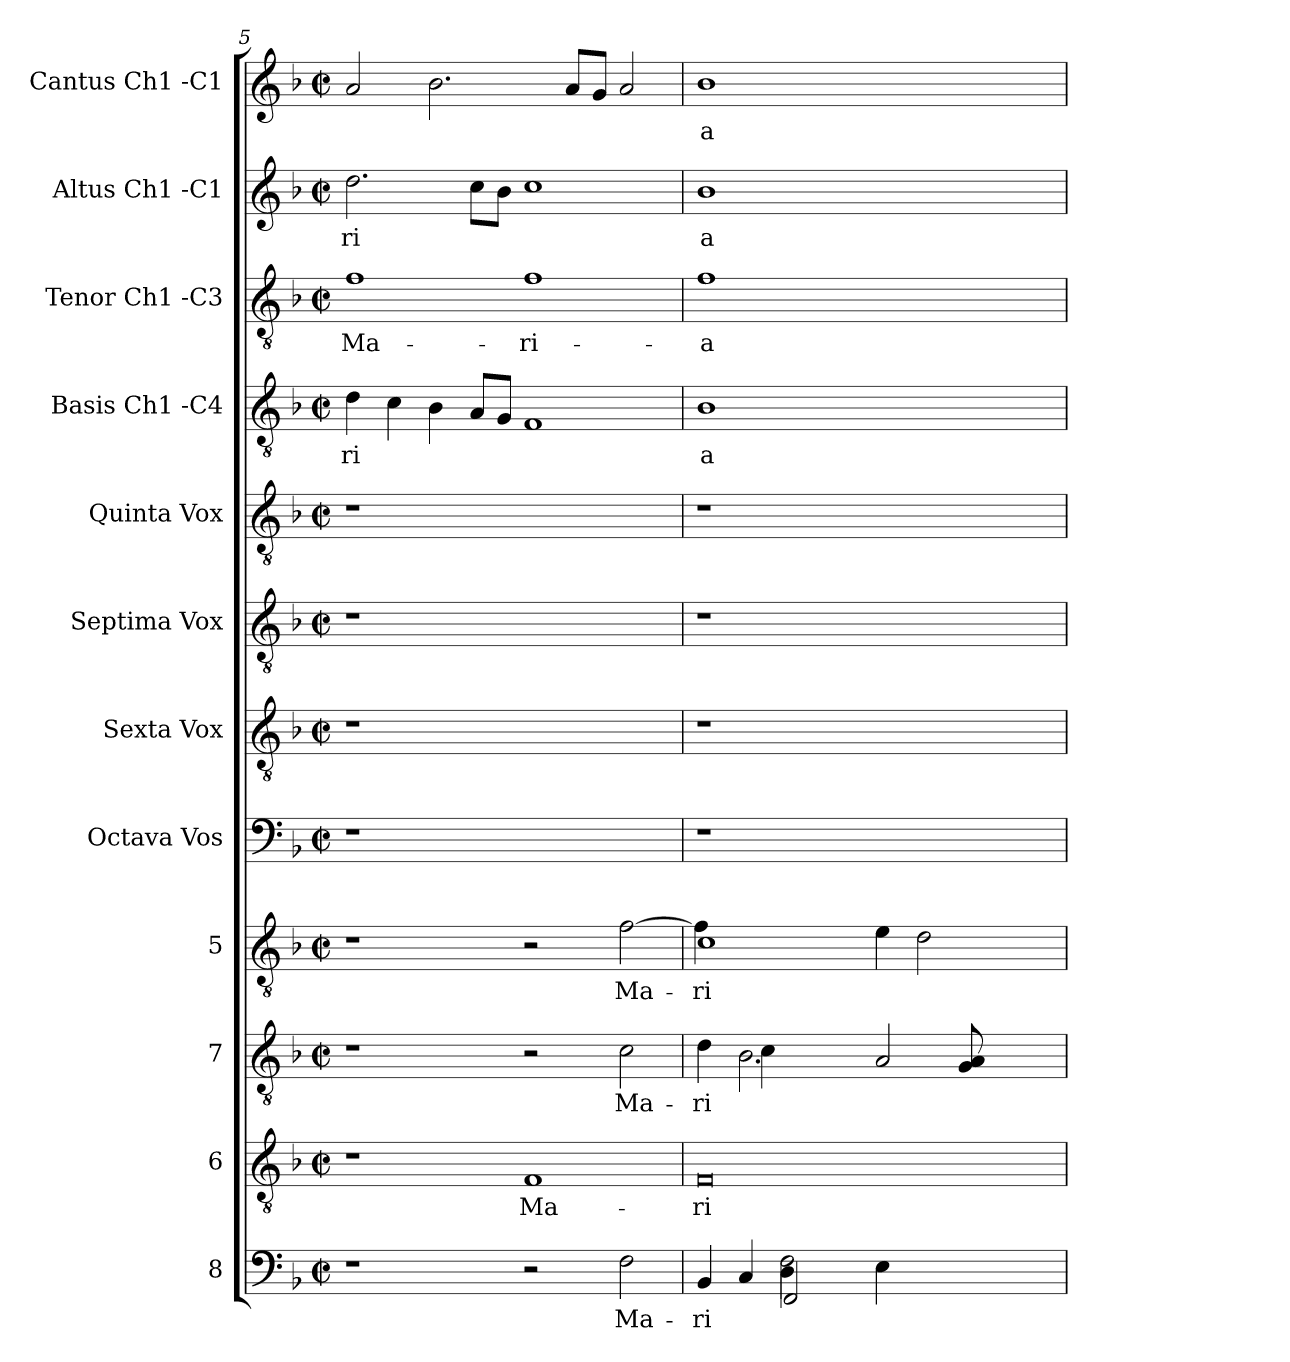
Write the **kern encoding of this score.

**kern	**text	**kern	**text	**kern	**text	**kern	**text	**kern	**kern	**kern	**kern	**kern	**text	**kern	**text	**kern	**text	**kern	**text
*part12	*part12	*part11	*part11	*part10	*part10	*part9	*part9	*part8	*part7	*part6	*part5	*part4	*part4	*part3	*part3	*part2	*part2	*part1	*part1
*staff12	*staff12	*staff11	*staff11	*staff10	*staff10	*staff9	*staff9	*staff8	*staff7	*staff6	*staff5	*staff4	*staff4	*staff3	*staff3	*staff2	*staff2	*staff1	*staff1
*I"8	*	*I"6	*	*I"7	*	*I"5	*	*I"Octava  Vos	*I"Sexta  Vox	*I"Septima  Vox	*I"Quinta  Vox	*I"Basis  Ch1 -C4	*	*I"Tenor  Ch1 -C3	*	*I"Altus  Ch1 -C1	*	*I"Cantus  Ch1 -C1	*
*	*	*	*	*	*	*	*	*	*	*	*	*I'B	*	*I'T	*	*I'A	*	*I'C	*
!!LO:PB:g=z
*clefF4	*	*clefGv2	*	*clefGv2	*	*clefGv2	*	*clefF4	*clefGv2	*clefGv2	*clefGv2	*clefGv2	*	*clefGv2	*	*clefG2	*	*clefG2	*
*k[b-]	*	*k[b-]	*	*k[b-]	*	*k[b-]	*	*k[b-]	*k[b-]	*k[b-]	*k[b-]	*k[b-]	*	*k[b-]	*	*k[b-]	*	*k[b-]	*
*F:	*	*F:	*	*F:	*	*F:	*	*F:	*F:	*F:	*F:	*F:	*	*F:	*	*F:	*	*F:	*
*M2/2	*	*M2/2	*	*M2/2	*	*M2/2	*	*M2/2	*M2/2	*M2/2	*M2/2	*M2/2	*	*M2/2	*	*M2/2	*	*M2/2	*
*met(c|)	*	*met(c|)	*	*met(c|)	*	*met(c|)	*	*met(c|)	*met(c|)	*met(c|)	*met(c|)	*met(c|)	*	*met(c|)	*	*met(c|)	*	*met(c|)	*
=5	=5	=5	=5	=5	=5	=5	=5	=5	=5	=5	=5	=5	=5	=5	=5	=5	=5	=5	=5
!	!	!	!	!	!	!	!	!	!	!	!	!	!LO:LY:b:cj	!	!LO:LY:b:cj	!	!LO:LY:b:cj	!	!LO:LY:b:cj
1r	.	1r	.	1r	.	1r	.	1r	1r	1r	1r	4d\	-ri-	1f	Ma-	2.dd\	-ri-	2a/	--
!	!	!	!	!	!	!	!	!	!	!	!	!	!LO:LY:b:cj	!	!	!	!	!	!
.	.	.	.	.	.	.	.	.	.	.	.	4c\	--	.	.	.	.	.	.
!	!	!	!	!	!	!	!	!	!	!	!	!	!LO:LY:b:cj	!	!	!	!	!	!LO:LY:b:cj
.	.	.	.	.	.	.	.	.	.	.	.	4B-\	--	.	.	.	.	2.b-\	--
!	!	!	!	!	!	!	!	!	!	!	!	!	!LO:LY:b:cj	!	!	!	!LO:LY:b:cj	!	!
.	.	.	.	.	.	.	.	.	.	.	.	8A/L	--	.	.	8cc\L	--	.	.
!	!	!	!	!	!	!	!	!	!	!	!	!	!LO:LY:b:cj	!	!	!	!LO:LY:b:cj	!	!
.	.	.	.	.	.	.	.	.	.	.	.	8G/J	--	.	.	8b-\J	--	.	.
!	!	!	!LO:LY:b:cj	!	!	!	!	!	!	!	!	!	!LO:LY:b:cj	!	!LO:LY:b:cj	!	!LO:LY:b:cj	!	!
2r	.	1F	Ma-	2r	.	2r	.	1ryy	1ryy	1ryy	1ryy	1F	--	1f	-ri-	1cc	--	.	.
!	!	!	!	!	!	!	!	!	!	!	!	!	!	!	!	!	!	!	!LO:LY:b:cj
.	.	.	.	.	.	.	.	.	.	.	.	.	.	.	.	.	.	8a/L	--
!	!	!	!	!	!	!	!	!	!	!	!	!	!	!	!	!	!	!	!LO:LY:b:cj
.	.	.	.	.	.	.	.	.	.	.	.	.	.	.	.	.	.	8g/J	--
!	!LO:LY:b:cj	!	!	!	!LO:LY:b:cj	!	!LO:LY:b:cj	!	!	!	!	!	!	!	!	!	!	!	!LO:LY:b:cj
2F\	Ma-	.	.	2c\	Ma-	[>2f\	Ma-	.	.	.	.	.	.	.	.	.	.	2a/	--
=6	=6	=6	=6	=6	=6	=6	=6	=6	=6	=6	=6	=6	=6	=6	=6	=6	=6	=6	=6
!	!LO:LY:b:cj	!	!LO:LY:b:cj	!	!LO:LY:b:cj	!	!LO:LY:b:cj	!	!	!	!	!	!LO:LY:b:cj	!	!LO:LY:b:cj	!	!LO:LY:b:cj	!	!LO:LY:b:cj
*^	*	*	*	*^	*	*^	*	*	*	*	*	*	*	*	*	*	*	*	*
*	*^	*	*	*	*	*	*	*	*	*	*	*	*	*	*	*	*	*	*	*	*	*
4BB-/	2ryy	2ryy	-ri-	0F	-ri-	4d\	4ryy	-ri-	1c	4f\]	-ri-	1r	1r	1r	1r	1B-	-a	1f	-a	1b-	-a	1b-	-a
!	!	!	!LO:LY:b:cj	!	!	!	!	!LO:LY:b:cj	!	!	!	!	!	!	!	!	!	!	!	!	!	!	!
4C/	.	.	--	.	.	2.B-\	4c\	--	.	4ryy	.	.	.	.	.	.	.	.	.	.	.	.	.
!	!	!	!LO:LY:b:cj	!	!	!	!	!	!	!	!	!	!	!	!	!	!	!	!	!	!	!	!
2F\	2FF/	4D\	--	.	.	.	4.ryy	.	.	1.ryy	.	.	.	.	.	.	.	.	.	.	.	.	.
.	.	2.ryy	.	.	.	.	.	.	.	.	.	.	.	.	.	.	.	.	.	.	.	.	.
.	.	.	.	.	.	.	1ryy	.	.	.	.	.	.	.	.	.	.	.	.	.	.	.	.
!	!	!	!LO:LY:b:cj	!	!	!	!	!	!	!	!LO:LY:b:cj	!	!	!	!	!	!	!	!	!	!	!	!
4E\	2.ryy	.	--	.	.	2A/	.	.	4e\	.	--	1ryy	1ryy	1ryy	1ryy	1ryy	.	1ryy	.	1ryy	.	1ryy	.
!	!	!	!	!	!	!	!	!	!	!	!LO:LY:b:cj	!	!	!	!	!	!	!	!	!	!	!	!
2.ryy	.	.	.	.	.	.	.	.	2d\	.	--	.	.	.	.	.	.	.	.	.	.	.	.
!	!	!	!	!	!	!	!	!LO:LY:b:cj	!	!	!	!	!	!	!	!	!	!	!	!	!	!	!
.	.	2ryy	.	.	.	8A/ 8G/	.	--	.	.	.	.	.	.	.	.	.	.	.	.	.	.	.
.	.	.	.	.	.	4.ryy	.	.	.	.	.	.	.	.	.	.	.	.	.	.	.	.	.
.	4ryy	.	.	.	.	.	.	.	4ryy	.	.	.	.	.	.	.	.	.	.	.	.	.	.
.	.	.	.	.	.	.	8ryy	.	.	.	.	.	.	.	.	.	.	.	.	.	.	.	.
*	*	*	*	*	*	*v	*v	*	*	*	*	*	*	*	*	*	*	*	*	*	*	*	*
*v	*v	*v	*	*	*	*	*	*v	*v	*	*	*	*	*	*	*	*	*	*	*	*	*
=	=	=	=	=	=	=	=	=	=	=	=	=	=	=	=	=	=	=	=
*-	*-	*-	*-	*-	*-	*-	*-	*-	*-	*-	*-	*-	*-	*-	*-	*-	*-	*-	*-
